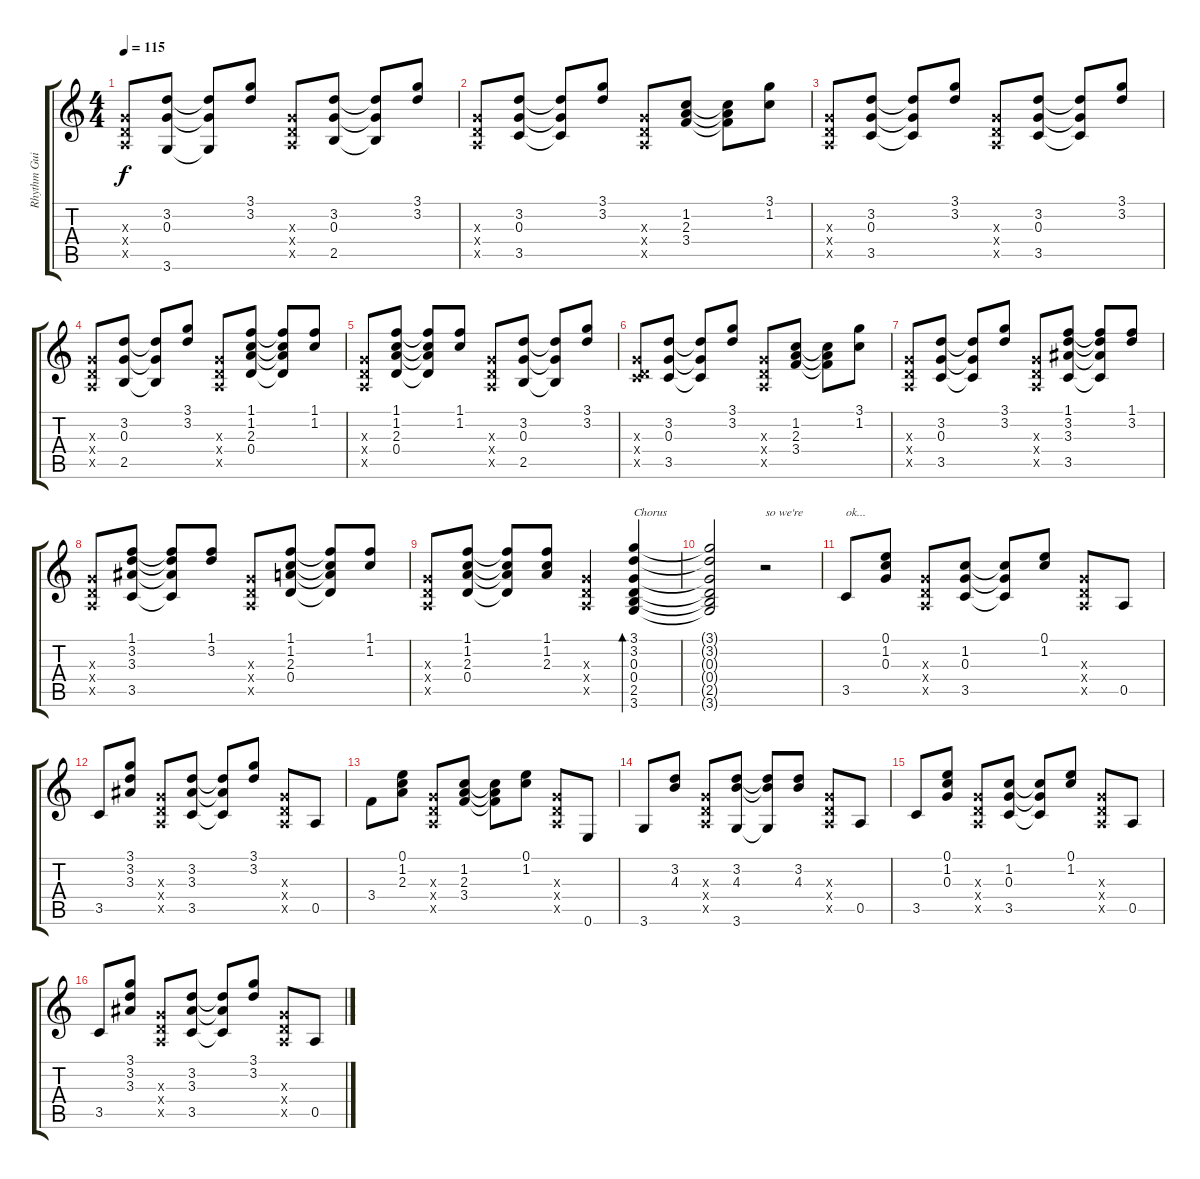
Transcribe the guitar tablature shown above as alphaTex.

\track ("Rhythm Guitar" "Rhythm Gui") {instrument acousticguitarnylon}
\staff {score tabs}
\tuning (E4 B3 G3 D3 A2 E2) {hide}
\ts (4 4)
\tempo 115
\clef g2
\ks c
(0.3{x} 0.4{x} 0.5{x}).8{dy f} (3.2 0.3 3.6).8 (3.2{t} 0.3{t} 3.6{t}).8 (3.1 3.2).8 (0.3{x} 0.4{x} 0.5{x}).8 (3.2 0.3 2.5).8 (3.2{t} 0.3{t} 2.5{t}).8 (3.1 3.2).8 |
(0.3{x} 0.4{x} 0.5{x}).8 (3.2 0.3 3.5).8 (3.2{t} 0.3{t} 3.5{t}).8 (3.1 3.2).8 (0.3{x} 0.4{x} 0.5{x}).8 (1.2 2.3 3.4).8 (1.2{t} 2.3{t} 3.4{t}).8 (3.1 1.2).8 |
(0.3{x} 0.4{x} 0.5{x}).8 (3.2 0.3 3.5).8 (3.2{t} 0.3{t} 3.5{t}).8 (3.1 3.2).8 (0.3{x} 0.4{x} 0.5{x}).8 (3.2 0.3 3.5).8 (3.2{t} 0.3{t} 3.5{t}).8 (3.1 3.2).8 |
(0.3{x} 0.4{x} 0.5{x}).8 (3.2 0.3 2.5).8 (3.2{t} 0.3{t} 2.5{t}).8 (3.1 3.2).8 (0.3{x} 0.4{x} 0.5{x}).8 (1.1 1.2 2.3 0.4).8 (1.1{t} 1.2{t} 2.3{t} 0.4{t}).8 (1.1 1.2).8 |
(0.3{x} 0.4{x} 0.5{x}).8 (1.1 1.2 2.3 0.4).8 (1.1{t} 1.2{t} 2.3{t} 0.4{t}).8 (1.1 1.2).8 (0.3{x} 0.4{x} 0.5{x}).8 (3.2 0.3 2.5).8 (3.2{t} 0.3{t} 2.5{t}).8 (3.1 3.2).8 |
(0.3{x} 0.4{x} 3.5{x}).8 (3.2 0.3 3.5).8 (3.2{t} 0.3{t} 3.5{t}).8 (3.1 3.2).8 (0.3{x} 0.4{x} 0.5{x}).8 (1.2 2.3 3.4).8 (1.2{t} 2.3{t} 3.4{t}).8 (3.1 1.2).8 |
(0.3{x} 0.4{x} 0.5{x}).8 (3.2 0.3 3.5).8 (3.2{t} 0.3{t} 3.5{t}).8 (3.1 3.2).8 (0.3{x} 0.4{x} 0.5{x}).8 (1.1 3.2 3.3 3.5).8 (1.1{t} 3.2{t} 3.3{t} 3.5{t}).8 (1.1 3.2).8 |
(0.3{x} 0.4{x} 0.5{x}).8 (1.1 3.2 3.3 3.5).8 (1.1{t} 3.2{t} 3.3{t} 3.5{t}).8 (1.1 3.2).8 (0.3{x} 0.4{x} 0.5{x}).8 (1.1 1.2 2.3 0.4).8 (1.1{t} 1.2{t} 2.3{t} 0.4{t}).8 (1.1 1.2).8 |
(0.3{x} 0.4{x} 0.5{x}).8 (1.1 1.2 2.3 0.4).8 (1.1{t} 1.2{t} 2.3{t} 0.4{t}).8 (1.1 1.2 2.3).8 (0.3{x} 0.4{x} 0.5{x}).4 (3.1 3.2 0.3 0.4 2.5 3.6).4{bd 60 txt "Chorus"} |
(3.1{t} 3.2{t} 0.3{t} 0.4{t} 2.5{t} 3.6{t}).2 r.2{txt "so we're"} |
3.5.8{txt "ok..."} (0.1 1.2 0.3).8 (0.3{x} 0.4{x} 0.5{x}).8 (1.2 0.3 3.5).8 (1.2{t} 0.3{t} 3.5{t}).8 (0.1 1.2).8 (0.3{x} 0.4{x} 0.5{x}).8 0.5.8 |
3.5.8 (3.1 3.2 3.3).8 (0.3{x} 0.4{x} 0.5{x}).8 (3.2 3.3 3.5).8 (3.2{t} 3.3{t} 3.5{t}).8 (3.1 3.2).8 (0.3{x} 0.4{x} 0.5{x}).8 0.5.8 |
3.4.8 (0.1 1.2 2.3).8 (0.3{x} 0.4{x} 0.5{x}).8 (1.2 2.3 3.4).8 (1.2{t} 2.3{t} 3.4{t}).8 (0.1 1.2).8 (0.3{x} 0.4{x} 0.5{x}).8 0.6.8 |
3.6.8 (3.2 4.3).8 (0.3{x} 0.4{x} 0.5{x}).8 (3.2 4.3 3.6).8 (3.2{t} 4.3{t} 3.6{t}).8 (3.2 4.3).8 (0.3{x} 0.4{x} 0.5{x}).8 0.5.8 |
3.5.8 (0.1 1.2 0.3).8 (0.3{x} 0.4{x} 0.5{x}).8 (1.2 0.3 3.5).8 (1.2{t} 0.3{t} 3.5{t}).8 (0.1 1.2).8 (0.3{x} 0.4{x} 0.5{x}).8 0.5.8 |
3.5.8 (3.1 3.2 3.3).8 (0.3{x} 0.4{x} 0.5{x}).8 (3.2 3.3 3.5).8 (3.2{t} 3.3{t} 3.5{t}).8 (3.1 3.2).8 (0.3{x} 0.4{x} 0.5{x}).8 0.5.8
